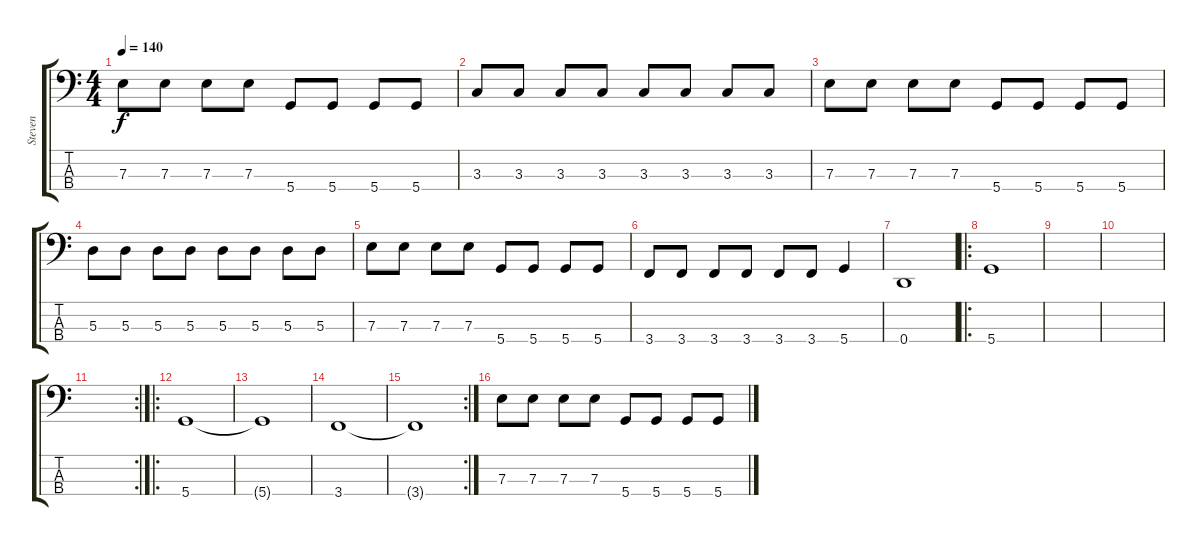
\track ("Steven" "Steven") {instrument electricbasspick}
\staff {score tabs}
\tuning (G2 D2 A1 D1) {hide}
\ts (4 4)
\tempo 140
\clef f4
\ks c
7.3.8{dy f} 7.3.8 7.3.8 7.3.8 5.4.8 5.4.8 5.4.8 5.4.8 |
3.3.8 3.3.8 3.3.8 3.3.8 3.3.8 3.3.8 3.3.8 3.3.8 |
7.3.8 7.3.8 7.3.8 7.3.8 5.4.8 5.4.8 5.4.8 5.4.8 |
5.3.8 5.3.8 5.3.8 5.3.8 5.3.8 5.3.8 5.3.8 5.3.8 |
7.3.8 7.3.8 7.3.8 7.3.8 5.4.8 5.4.8 5.4.8 5.4.8 |
3.4.8 3.4.8 3.4.8 3.4.8 3.4.8 3.4.8 5.4.4 |
0.4.1 |
\ro
5.4.1 |
|
|
\rc 2
|
\ro
5.4.1 |
5.4{t}.1 |
3.4.1 |
\rc 2
3.4{t}.1 |
7.3.8 7.3.8 7.3.8 7.3.8 5.4.8 5.4.8 5.4.8 5.4.8
